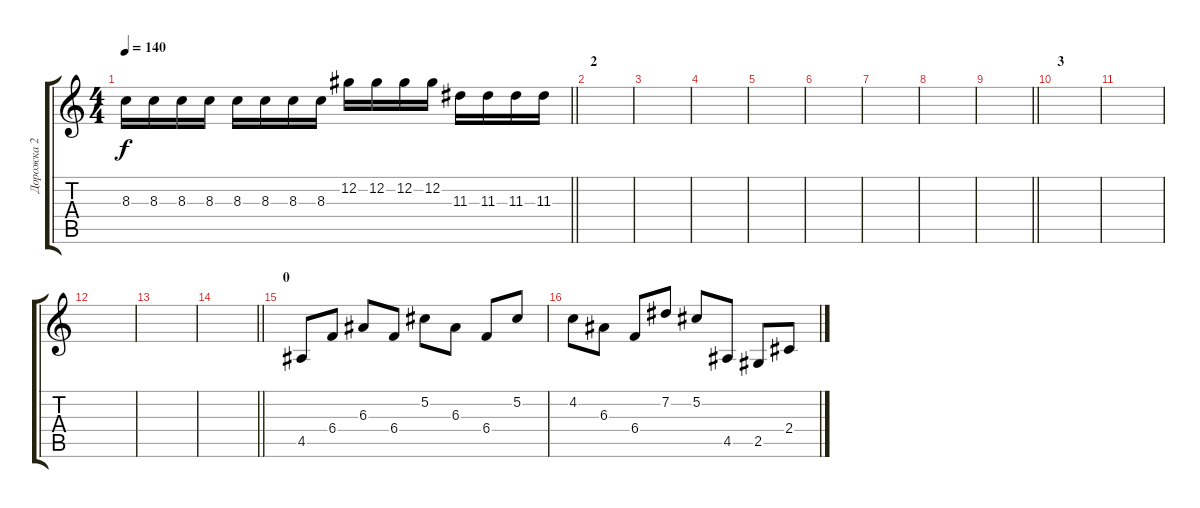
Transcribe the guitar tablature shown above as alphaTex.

\track ("Дорожка 2" "Дорожка 2") {instrument distortionguitar}
\staff {score tabs}
\tuning (Db4 Ab3 E3 B2 Gb2 B1) {hide}
\ts (4 4)
\tempo 140
\clef g2
\barLineRight lightlight
\ks c
8.3.16{dy f} 8.3.16 8.3.16 8.3.16 8.3.16 8.3.16 8.3.16 8.3.16 12.2.16 12.2.16 12.2.16 12.2.16 11.3.16 11.3.16 11.3.16 11.3.16 |
\section ("" "2")
|
|
|
|
|
|
|
\barLineRight lightlight
|
\section ("" "3")
|
|
|
|
\barLineRight lightlight
|
\section ("" "0")
4.5.8 6.4.8 6.3.8 6.4.8 5.2.8 6.3.8 6.4.8 5.2.8 |
4.2.8 6.3.8 6.4.8 7.2.8 5.2.8 4.5.8 2.5.8 2.4.8
